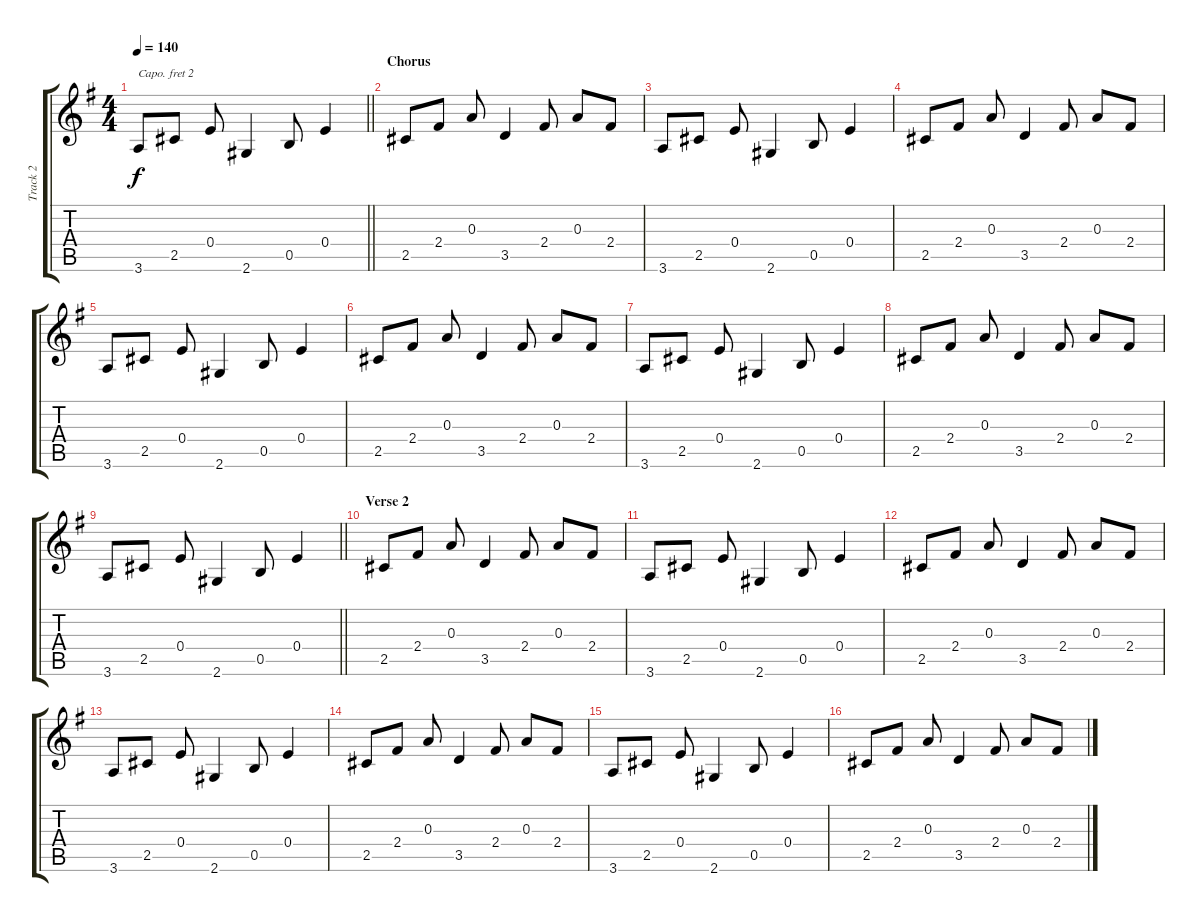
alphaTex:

\track ("Track 2" "Track 2") {instrument distortionguitar}
\staff {score tabs}
\capo 2
\tuning (E4 B3 G3 D3 A2 E2) {hide}
\ts (4 4)
\tempo 140
\clef g2
\barLineRight lightlight
\ks g
3.6.8{dy f} 2.5.8 0.4.8 2.6.4 0.5.8 0.4.4 |
\section ("" "Chorus")
2.5.8 2.4.8 0.3.8 3.5.4 2.4.8 0.3.8 2.4.8 |
3.6.8 2.5.8 0.4.8 2.6.4 0.5.8 0.4.4 |
2.5.8 2.4.8 0.3.8 3.5.4 2.4.8 0.3.8 2.4.8 |
3.6.8 2.5.8 0.4.8 2.6.4 0.5.8 0.4.4 |
2.5.8 2.4.8 0.3.8 3.5.4 2.4.8 0.3.8 2.4.8 |
3.6.8 2.5.8 0.4.8 2.6.4 0.5.8 0.4.4 |
2.5.8 2.4.8 0.3.8 3.5.4 2.4.8 0.3.8 2.4.8 |
\barLineRight lightlight
3.6.8 2.5.8 0.4.8 2.6.4 0.5.8 0.4.4 |
\section ("" "Verse 2")
2.5.8 2.4.8 0.3.8 3.5.4 2.4.8 0.3.8 2.4.8 |
3.6.8 2.5.8 0.4.8 2.6.4 0.5.8 0.4.4 |
2.5.8 2.4.8 0.3.8 3.5.4 2.4.8 0.3.8 2.4.8 |
3.6.8 2.5.8 0.4.8 2.6.4 0.5.8 0.4.4 |
2.5.8 2.4.8 0.3.8 3.5.4 2.4.8 0.3.8 2.4.8 |
3.6.8 2.5.8 0.4.8 2.6.4 0.5.8 0.4.4 |
2.5.8 2.4.8 0.3.8 3.5.4 2.4.8 0.3.8 2.4.8
